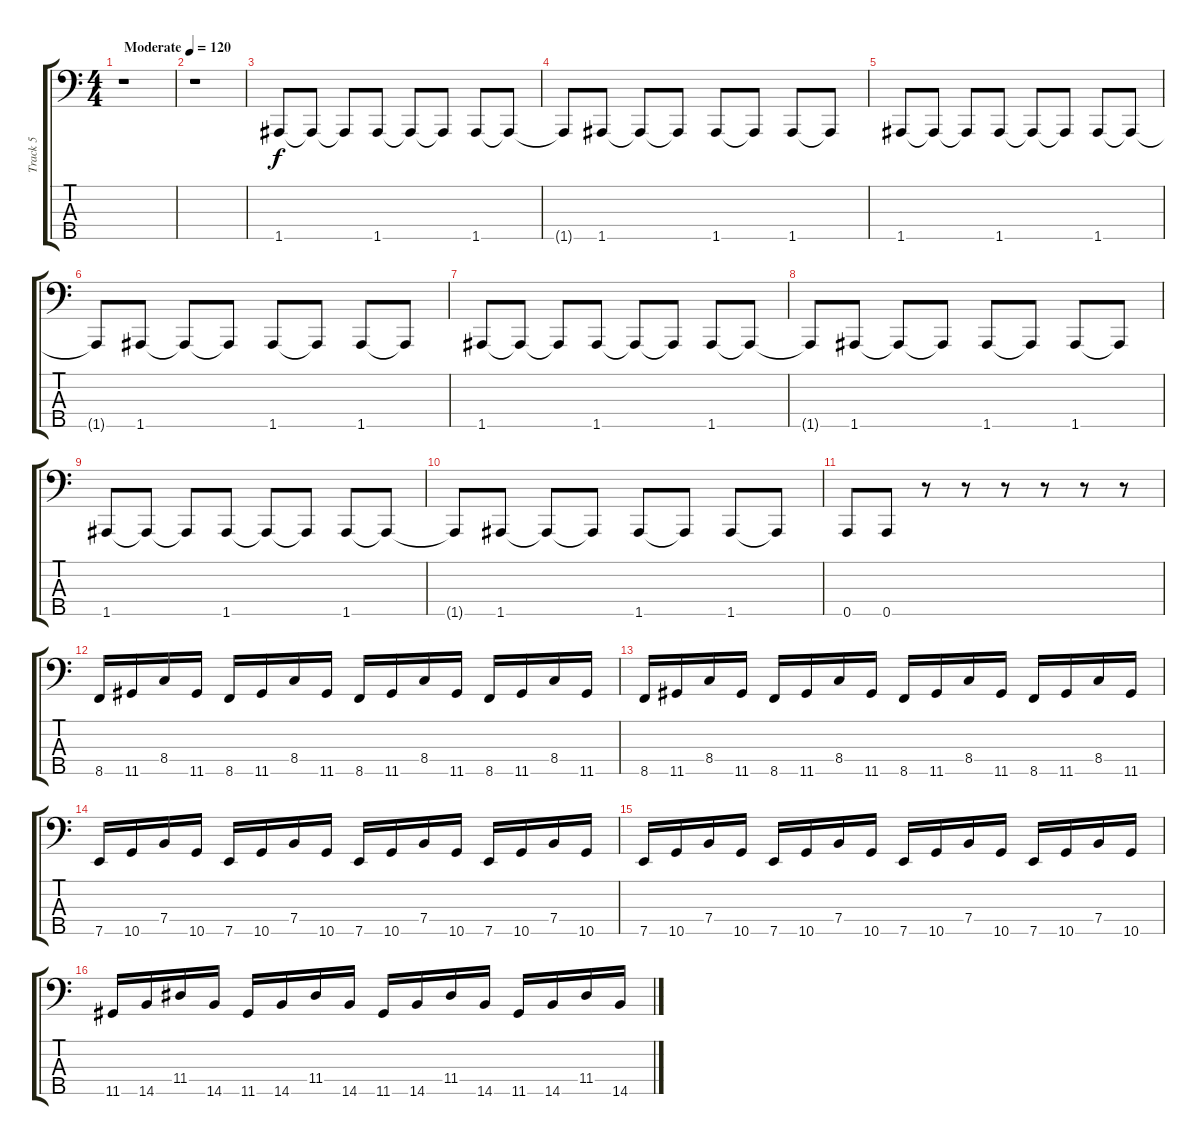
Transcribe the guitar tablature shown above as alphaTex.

\track ("Track 5" "Track 5") {instrument electricbasspick}
\staff {score tabs}
\tuning (G2 D2 A1 E1 A0) {hide}
\ts (4 4)
\tempo (120 "Moderate")
\clef f4
\ks c
r.1{dy f instrument electricbasspick} |
r.1 |
1.5.8 1.5{t}.8 1.5{t}.8 1.5.8 1.5{t}.8 1.5{t}.8 1.5.8 1.5{t}.8 |
1.5{t}.8 1.5.8 1.5{t}.8 1.5{t}.8 1.5.8 1.5{t}.8 1.5.8 1.5{t}.8 |
1.5.8 1.5{t}.8 1.5{t}.8 1.5.8 1.5{t}.8 1.5{t}.8 1.5.8 1.5{t}.8 |
1.5{t}.8 1.5.8 1.5{t}.8 1.5{t}.8 1.5.8 1.5{t}.8 1.5.8 1.5{t}.8 |
1.5.8 1.5{t}.8 1.5{t}.8 1.5.8 1.5{t}.8 1.5{t}.8 1.5.8 1.5{t}.8 |
1.5{t}.8 1.5.8 1.5{t}.8 1.5{t}.8 1.5.8 1.5{t}.8 1.5.8 1.5{t}.8 |
1.5.8 1.5{t}.8 1.5{t}.8 1.5.8 1.5{t}.8 1.5{t}.8 1.5.8 1.5{t}.8 |
1.5{t}.8 1.5.8 1.5{t}.8 1.5{t}.8 1.5.8 1.5{t}.8 1.5.8 1.5{t}.8 |
0.5.8 0.5.8 r.8 r.8 r.8 r.8 r.8 r.8 |
8.5.16 11.5.16 8.4.16 11.5.16 8.5.16 11.5.16 8.4.16 11.5.16 8.5.16 11.5.16 8.4.16 11.5.16 8.5.16 11.5.16 8.4.16 11.5.16 |
8.5.16 11.5.16 8.4.16 11.5.16 8.5.16 11.5.16 8.4.16 11.5.16 8.5.16 11.5.16 8.4.16 11.5.16 8.5.16 11.5.16 8.4.16 11.5.16 |
7.5.16 10.5.16 7.4.16 10.5.16 7.5.16 10.5.16 7.4.16 10.5.16 7.5.16 10.5.16 7.4.16 10.5.16 7.5.16 10.5.16 7.4.16 10.5.16 |
7.5.16 10.5.16 7.4.16 10.5.16 7.5.16 10.5.16 7.4.16 10.5.16 7.5.16 10.5.16 7.4.16 10.5.16 7.5.16 10.5.16 7.4.16 10.5.16 |
11.5.16 14.5.16 11.4.16 14.5.16 11.5.16 14.5.16 11.4.16 14.5.16 11.5.16 14.5.16 11.4.16 14.5.16 11.5.16 14.5.16 11.4.16 14.5.16
